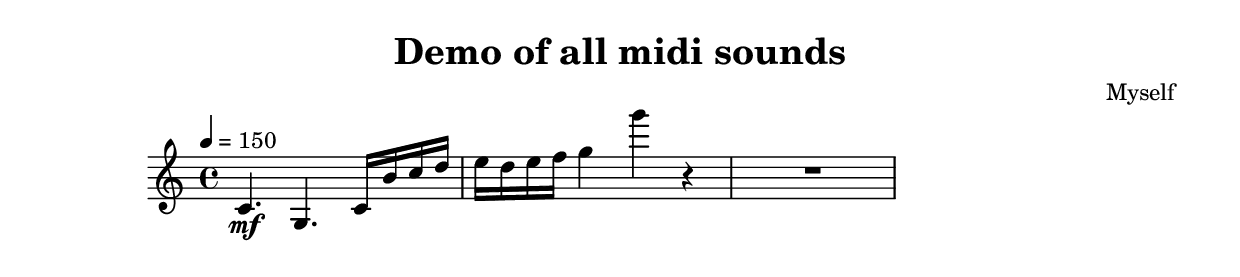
%% Do not edit this file; it is auto-generated from LSR http://lsr.dsi.unimi.it
%% This file is in the public domain.
\version "2.11.53"

\header {
  lsrtags = "vocal-music, keyboards, unfretted-strings, midi"

  texidoc = "
Problem: How to know which @code{midiInstrument} would be best for your
composition? Solution: A LilyPond demo file.



"
  doctitle = "Demo MidiInstruments"
} % begin verbatim
\header {
  title = "Demo of all midi sounds"
  arranger = "Myself "
}

basemelodie = \relative c' {
  c4. \mf g  c16 b' c d
  e16 d e f g4 g'4 r
  R1
}
melodie = { \tempo 4 = 150 \basemelodie }

\score {
  \new Staff <<
    \new Voice { \melodie
    }
  >>
  \layout { }
}

\score { 
  \new Staff <<
    %\set Staff.instrumentName= #"S/A"
    %\set Staff.midiMinimumVolume = #0.2 
    %\set Staff.midiMaximumVolume = #0.4
    %\set Voice.dynamicAbsoluteVolumeFunction = #0.6
    \new Voice { r \mf
      \set Staff.midiInstrument = #"acoustic grand" \melodie
      \set Staff.midiInstrument = #"bright acoustic" \melodie
      \set Staff.midiInstrument = #"electric grand" \melodie
      \set Staff.midiInstrument = #"honky-tonk" \melodie
      \set Staff.midiInstrument = #"electric piano 1" \melodie
      \set Staff.midiInstrument = #"electric piano 2" \melodie
      \set Staff.midiInstrument = #"harpsichord" \melodie
      \set Staff.midiInstrument = #"clav" \melodie
      \set Staff.midiInstrument = #"celesta" \melodie
      \set Staff.midiInstrument = #"glockenspiel" \melodie
      \set Staff.midiInstrument = #"music box" \melodie
      \set Staff.midiInstrument = #"vibraphone" \melodie
      \set Staff.midiInstrument = #"marimba" \melodie
      \set Staff.midiInstrument = #"xylophone" \melodie
      \set Staff.midiInstrument = #"tubular bells" \melodie
      \set Staff.midiInstrument = #"dulcimer" \melodie
      \set Staff.midiInstrument = #"drawbar organ" \melodie
      \set Staff.midiInstrument = #"percussive organ" \melodie
      \set Staff.midiInstrument = #"rock organ" \melodie
      \set Staff.midiInstrument = #"church organ" \melodie
      \set Staff.midiInstrument = #"reed organ" \melodie
      \set Staff.midiInstrument = #"accordion" \melodie
      \set Staff.midiInstrument = #"harmonica" \melodie
      \set Staff.midiInstrument = #"concertina" \melodie
      \set Staff.midiInstrument = #"acoustic guitar (nylon)" \melodie
      \set Staff.midiInstrument = #"acoustic guitar (steel)" \melodie
      \set Staff.midiInstrument = #"electric guitar (jazz)" \melodie
      \set Staff.midiInstrument = #"electric guitar (clean)" \melodie
      \set Staff.midiInstrument = #"electric guitar (muted)" \melodie
      \set Staff.midiInstrument = #"overdriven guitar" \melodie
      \set Staff.midiInstrument = #"distorted guitar" \melodie
      \set Staff.midiInstrument = #"acoustic bass" \melodie
      \set Staff.midiInstrument = #"electric bass (finger)" \melodie
      \set Staff.midiInstrument = #"electric bass (pick)" \melodie
      \set Staff.midiInstrument = #"fretless bass" \melodie
      \set Staff.midiInstrument = #"slap bass 1" \melodie
      \set Staff.midiInstrument = #"slap bass 2" \melodie
      \set Staff.midiInstrument = #"synth bass 1" \melodie
      \set Staff.midiInstrument = #"synth bass 2" \melodie
      \set Staff.midiInstrument = #"violin" \melodie
      \set Staff.midiInstrument = #"viola" \melodie
      \set Staff.midiInstrument = #"cello" \melodie
      \set Staff.midiInstrument = #"contrabass" \melodie
      \set Staff.midiInstrument = #"tremolo strings" \melodie
      \set Staff.midiInstrument = #"pizzicato strings" \melodie
      \set Staff.midiInstrument = #"orchestral strings" \melodie
      \set Staff.midiInstrument = #"timpani" \melodie
      \set Staff.midiInstrument = #"string ensemble 1" \melodie
      \set Staff.midiInstrument = #"string ensemble 2" \melodie
      \set Staff.midiInstrument = #"synthstrings 1" \melodie
      \set Staff.midiInstrument = #"synthstrings 2" \melodie
      \set Staff.midiInstrument = #"choir aahs" \melodie
      \set Staff.midiInstrument = #"voice oohs" \melodie
      \set Staff.midiInstrument = #"synth voice" \melodie
      \set Staff.midiInstrument = #"orchestra hit" \melodie
      \set Staff.midiInstrument = #"trumpet" \melodie
      \set Staff.midiInstrument = #"trombone" \melodie
      \set Staff.midiInstrument = #"tuba" \melodie
      \set Staff.midiInstrument = #"muted trumpet" \melodie
      \set Staff.midiInstrument = #"french horn" \melodie
      \set Staff.midiInstrument = #"brass section" \melodie
      \set Staff.midiInstrument = #"synthbrass 1" \melodie
      \set Staff.midiInstrument = #"synthbrass 2" \melodie
      \set Staff.midiInstrument = #"soprano sax" \melodie
      \set Staff.midiInstrument = #"alto sax" \melodie
      \set Staff.midiInstrument = #"tenor sax" \melodie
      \set Staff.midiInstrument = #"baritone sax" \melodie
      \set Staff.midiInstrument = #"oboe" \melodie
      \set Staff.midiInstrument = #"english horn" \melodie
      \set Staff.midiInstrument = #"bassoon" \melodie
      \set Staff.midiInstrument = #"clarinet" \melodie
      \set Staff.midiInstrument = #"piccolo" \melodie
      \set Staff.midiInstrument = #"flute" \melodie
      \set Staff.midiInstrument = #"recorder" \melodie
      \set Staff.midiInstrument = #"pan flute" \melodie
      \set Staff.midiInstrument = #"blown bottle" \melodie
      \set Staff.midiInstrument = #"shakuhachi" \melodie
      \set Staff.midiInstrument = #"whistle" \melodie
      \set Staff.midiInstrument = #"ocarina" \melodie
      \set Staff.midiInstrument = #"lead 1 (square)" \melodie
      \set Staff.midiInstrument = #"lead 2 (sawtooth)" \melodie
      \set Staff.midiInstrument = #"lead 3 (calliope)" \melodie
      \set Staff.midiInstrument = #"lead 4 (chiff)" \melodie
      \set Staff.midiInstrument = #"lead 5 (charang)" \melodie
      \set Staff.midiInstrument = #"lead 6 (voice)" \melodie
      \set Staff.midiInstrument = #"lead 7 (fifths)" \melodie
      \set Staff.midiInstrument = #"lead 8 (bass+lead)" \melodie
      \set Staff.midiInstrument = #"pad 1 (new age)" \melodie
      \set Staff.midiInstrument = #"pad 2 (warm)" \melodie
      \set Staff.midiInstrument = #"pad 3 (polysynth)" \melodie
      \set Staff.midiInstrument = #"pad 4 (choir)" \melodie
      \set Staff.midiInstrument = #"pad 5 (bowed)" \melodie
      \set Staff.midiInstrument = #"pad 6 (metallic)" \melodie
      \set Staff.midiInstrument = #"pad 7 (halo)" \melodie
      \set Staff.midiInstrument = #"pad 8 (sweep)" \melodie
      \set Staff.midiInstrument = #"fx 1 (rain)" \melodie
      \set Staff.midiInstrument = #"fx 2 (soundtrack)" \melodie
      \set Staff.midiInstrument = #"fx 3 (crystal)" \melodie
      \set Staff.midiInstrument = #"fx 4 (atmosphere)" \melodie
      \set Staff.midiInstrument = #"fx 5 (brightness)" \melodie
      \set Staff.midiInstrument = #"fx 6 (goblins)" \melodie
      \set Staff.midiInstrument = #"fx 7 (echoes)" \melodie
      \set Staff.midiInstrument = #"fx 8 (sci-fi)" \melodie
      \set Staff.midiInstrument = #"sitar" \melodie
      \set Staff.midiInstrument = #"banjo" \melodie
      \set Staff.midiInstrument = #"shamisen" \melodie
      \set Staff.midiInstrument = #"koto" \melodie
      \set Staff.midiInstrument = #"kalimba" \melodie
      \set Staff.midiInstrument = #"bagpipe" \melodie
      \set Staff.midiInstrument = #"fiddle" \melodie
      \set Staff.midiInstrument = #"shanai" \melodie
      \set Staff.midiInstrument = #"tinkle bell" \melodie
      \set Staff.midiInstrument = #"agogo" \melodie
      \set Staff.midiInstrument = #"steel drums" \melodie
      \set Staff.midiInstrument = #"woodblock" \melodie
      \set Staff.midiInstrument = #"taiko drum" \melodie
      \set Staff.midiInstrument = #"melodic tom" \melodie
      \set Staff.midiInstrument = #"synth drum" \melodie
      \set Staff.midiInstrument = #"reverse cymbal" \melodie
      \set Staff.midiInstrument = #"guitar fret noise" \melodie
      \set Staff.midiInstrument = #"breath noise" \melodie
      \set Staff.midiInstrument = #"seashore" \melodie
      \set Staff.midiInstrument = #"bird tweet" \melodie
      \set Staff.midiInstrument = #"telephone ring" \melodie
      \set Staff.midiInstrument = #"helicopter" \melodie
      \set Staff.midiInstrument = #"applause" \melodie
      \set Staff.midiInstrument = #"gunshot" \melodie
    }
  >>
  \midi { }
}
